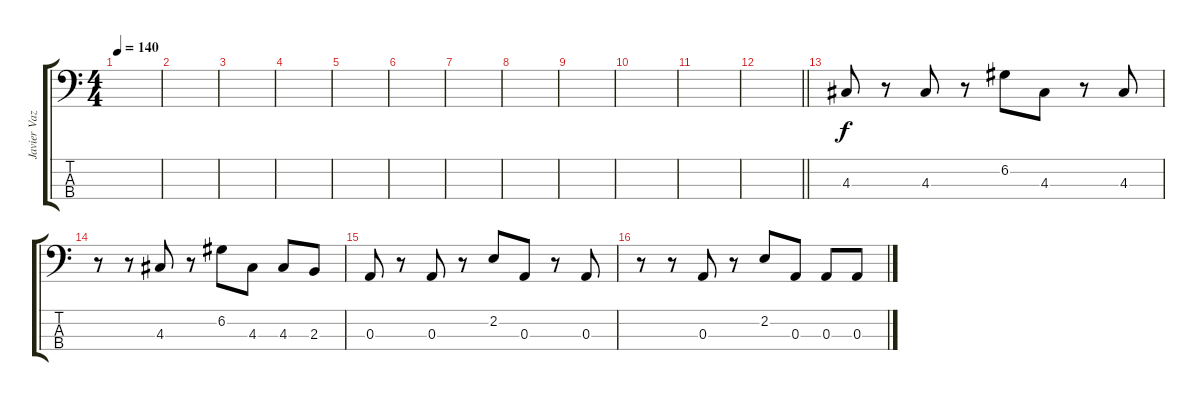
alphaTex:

\track ("Javier Vaz Martins" "Javier Vaz") {instrument electricbassfinger}
\staff {score tabs}
\tuning (G2 D2 A1 E1) {hide}
\ts (4 4)
\tempo 140
\clef f4
\ks c
|
|
|
|
|
|
|
|
|
|
|
\barLineRight lightlight
|
4.3.8 r.8 4.3.8 r.8 6.2.8 4.3.8 r.8 4.3.8 |
r.8 r.8 4.3.8 r.8 6.2.8 4.3.8 4.3.8 2.3.8 |
0.3.8 r.8 0.3.8 r.8 2.2.8 0.3.8 r.8 0.3.8 |
r.8 r.8 0.3.8 r.8 2.2.8 0.3.8 0.3.8 0.3.8
